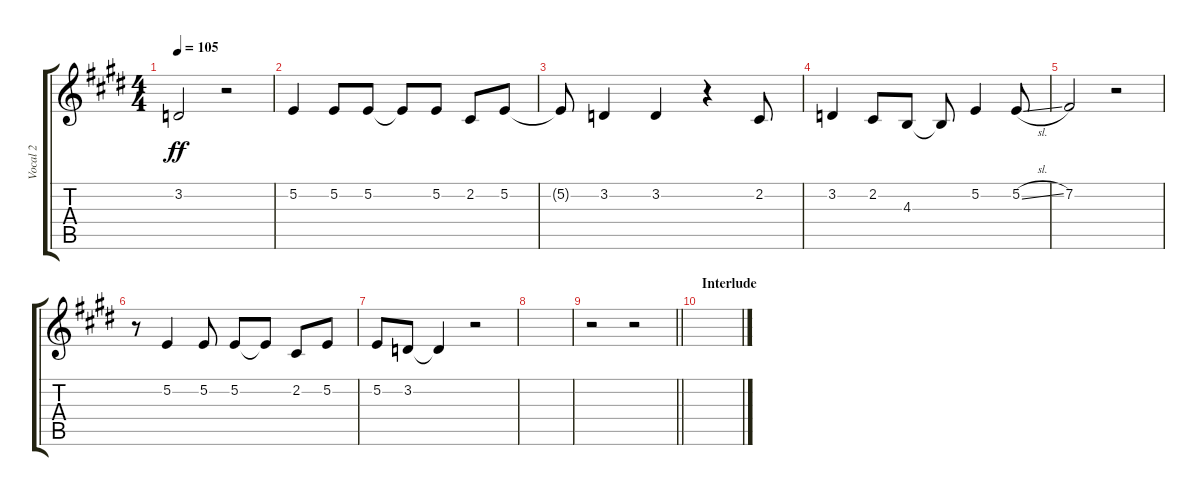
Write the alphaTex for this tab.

\track ("Vocal 2" "Vocal 2") {instrument altosax}
\staff {score tabs}
\tuning (E4 B3 G3 D3 A2 E2) {hide}
\ts (4 4)
\tempo 105
\clef g2
\ks e
3.2{t}.2{dy ff} r.2 |
5.2.4 5.2.8 5.2.8 5.2{t}.8 5.2.8 2.2.8 5.2.8 |
5.2{t}.8 3.2.4 3.2.4 r.4 2.2.8 |
3.2.4 2.2.8 4.3.8 4.3{t}.8 5.2.4 5.2{sl}.8 |
7.2.2 r.2 |
r.8 5.2.4 5.2.8 5.2.8 5.2{t}.8 2.2.8 5.2.8 |
5.2.8 3.2.8 3.2{t}.4 r.2 |
|
\barLineRight lightlight
r.2 r.2 |
\section ("" "Interlude")
